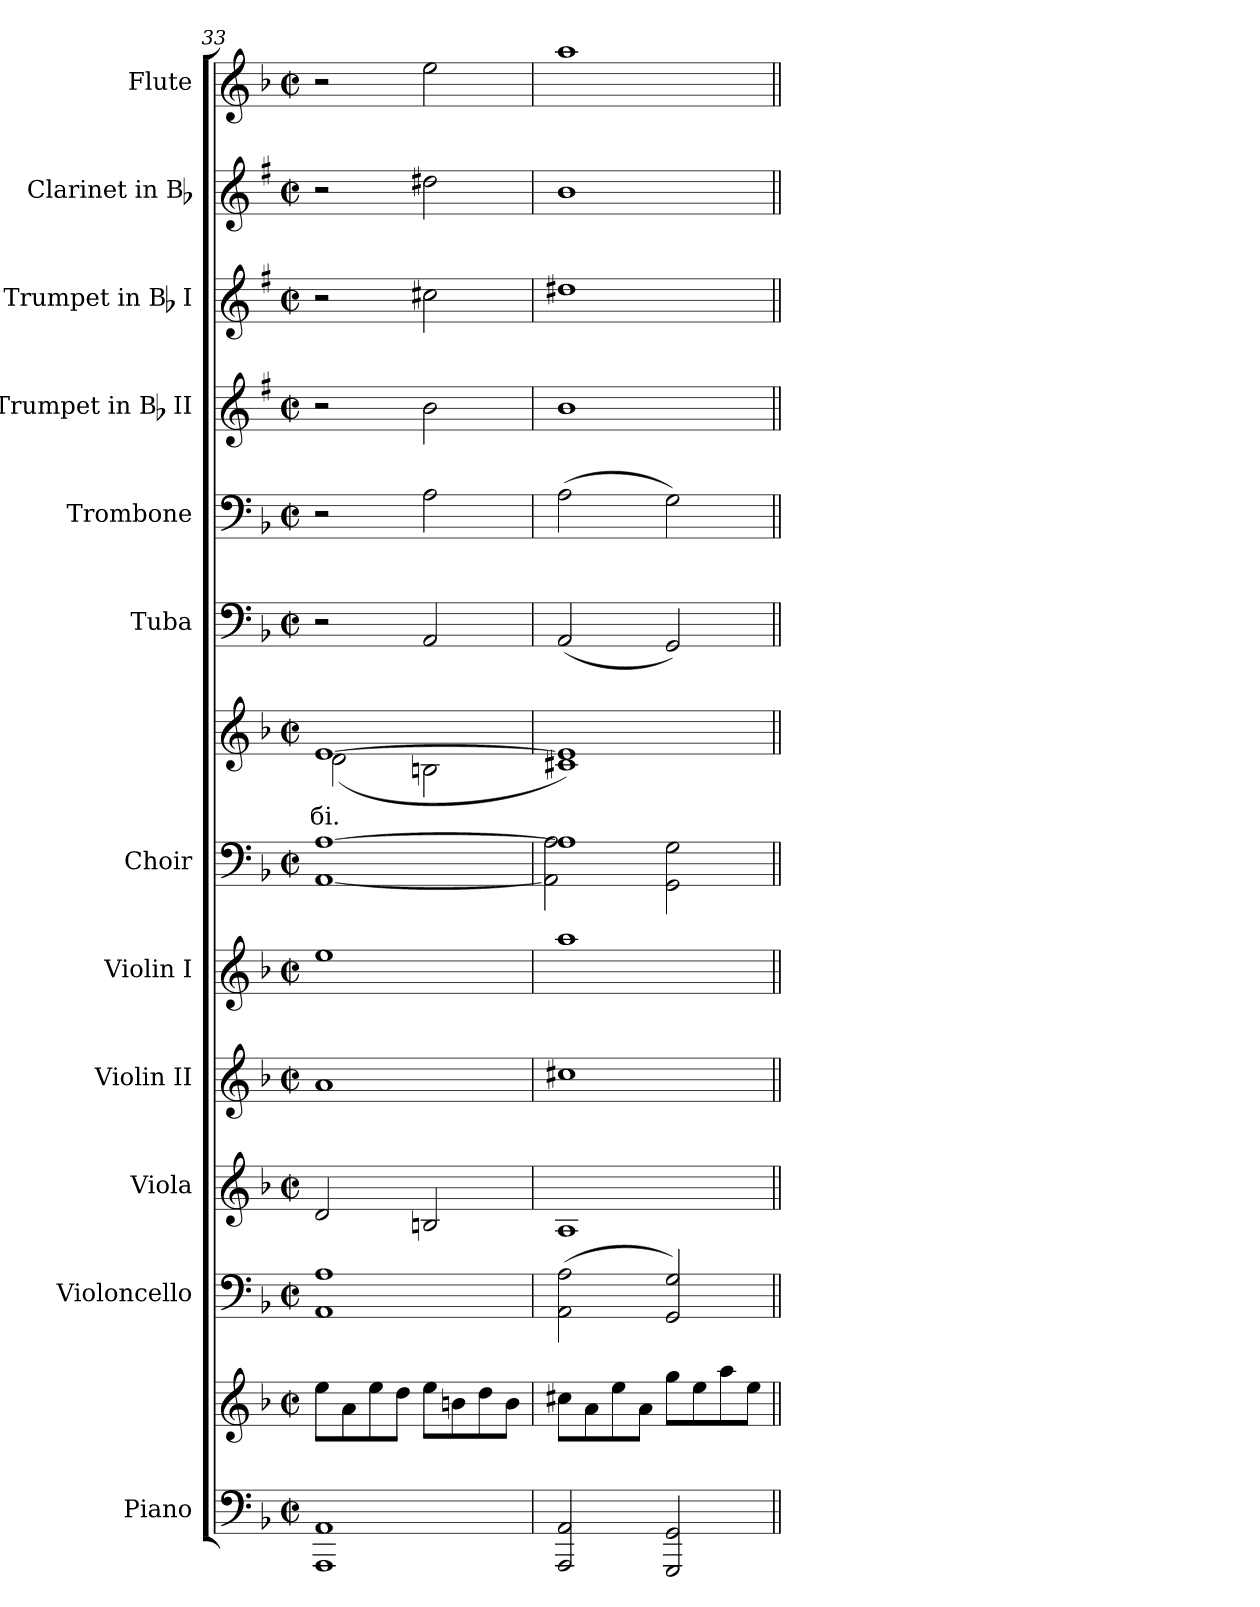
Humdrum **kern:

**kern	**kern	**kern	**kern	**kern	**kern	**kern	**kern	**text	**kern	**kern	**kern	**kern	**kern	**kern
*part12	*part12	*part11	*part10	*part9	*part8	*part7	*part7	*part7	*part6	*part5	*part4	*part3	*part2	*part1
*staff14	*staff13	*staff12	*staff11	*staff10	*staff9	*staff8	*staff7	*staff7	*staff6	*staff5	*staff4	*staff3	*staff2	*staff1
*I"Piano	*	*I"Violoncello	*I"Viola	*I"Violin II	*I"Violin I	*I"Choir	*	*	*I"Tuba	*I"Trombone	*I"Trumpet in Bb II	*I"Trumpet in Bb I	*I"Clarinet in Bb	*I"Flute
*	*	*	*	*	*	*	*	*	*I'Tba.	*I'Tbn.	*I'Tpt.	*I'Tpt.	*I'Cl.	*I'Fl.
*clefF4	*clefG2	*clefF4	*clefG2	*clefG2	*clefG2	*clefF4	*clefG2	*	*clefF4	*clefF4	*clefG2	*clefG2	*clefG2	*clefG2
*	*	*	*	*	*	*	*	*	*	*	*ITrd1c2	*ITrd1c2	*ITrd1c2	*
*k[b-]	*k[b-]	*k[b-]	*k[b-]	*k[b-]	*k[b-]	*k[b-]	*k[b-]	*	*k[b-]	*k[b-]	*k[b-]	*k[b-]	*k[b-]	*k[b-]
*d:	*d:	*d:	*d:	*d:	*d:	*d:	*d:	*	*d:	*d:	*d:	*d:	*d:	*d:
*M2/2	*M2/2	*M2/2	*M2/2	*M2/2	*M2/2	*M2/2	*M2/2	*	*M2/2	*M2/2	*M2/2	*M2/2	*M2/2	*M2/2
*met(c|)	*met(c|)	*met(c|)	*met(c|)	*met(c|)	*met(c|)	*met(c|)	*met(c|)	*	*met(c|)	*met(c|)	*met(c|)	*met(c|)	*met(c|)	*met(c|)
=33	=33	=33	=33	=33	=33	=33	=33	=33	=33	=33	=33	=33	=33	=33
*	*	*	*	*	*	*^	*	*	*	*	*	*	*	*
!	!	!	!	!	!	!	!	!	!LO:LY:b:color=#000000	!	!	!	!	!	!
*	*	*	*	*	*	*	*	*^	*	*	*	*	*	*	*
1AAAi 1AAi	8eei\L	1AAi 1Ai	2di/	1ai	1eei	[>1Ai	[<1AAi	[>1ei	(2di\	-бі.	2r	2r	2r	2r	2r	2r
.	8ai\	.	.	.	.	.	.	.	.	.	.	.	.	.	.	.
.	8eei\	.	.	.	.	.	.	.	.	.	.	.	.	.	.	.
.	8ddi\J	.	.	.	.	.	.	.	.	.	.	.	.	.	.	.
.	8eei\L	.	2Bni/	.	.	.	.	.	2Bni\	.	2AAi/	2Ai\	2ai\	2bni\	2cc#Xi\	2eei\
.	8bni\	.	.	.	.	.	.	.	.	.	.	.	.	.	.	.
.	8ddi\	.	.	.	.	.	.	.	.	.	.	.	.	.	.	.
.	8bi\J	.	.	.	.	.	.	.	.	.	.	.	.	.	.	.
=34	=34	=34	=34	=34	=34	=34	=34	=34	=34	=34	=34	=34	=34	=34	=34	=34
2AAAi/ 2AAi	8cc#Xi\L	(2AAi\ 2Ai	1Ai	1cc#Xi	1aai	1Ai]	2AAi\] 2Ai	1ei]	1c#Xi)	.	(2AAi/	(2Ai\	1ai	1cc#Xi	1ai	1aai
.	8ai\	.	.	.	.	.	.	.	.	.	.	.	.	.	.	.
.	8eei\	.	.	.	.	.	.	.	.	.	.	.	.	.	.	.
.	8ai\J	.	.	.	.	.	.	.	.	.	.	.	.	.	.	.
2GGGi/ 2GGi	8ggi\L	2GGi/ 2Gi)	.	.	.	.	2GGi\ 2Gi	.	.	.	2GGi/)	2Gi\)	.	.	.	.
.	8eei\	.	.	.	.	.	.	.	.	.	.	.	.	.	.	.
.	8aai\	.	.	.	.	.	.	.	.	.	.	.	.	.	.	.
.	8eei\J	.	.	.	.	.	.	.	.	.	.	.	.	.	.	.
*	*	*	*	*	*	*v	*v	*	*	*	*	*	*	*	*	*
*	*	*	*	*	*	*	*v	*v	*	*	*	*	*	*	*
=||	=||	=||	=||	=||	=||	=||	=||	=||	=||	=||	=||	=||	=||	=||
*-	*-	*-	*-	*-	*-	*-	*-	*-	*-	*-	*-	*-	*-	*-
